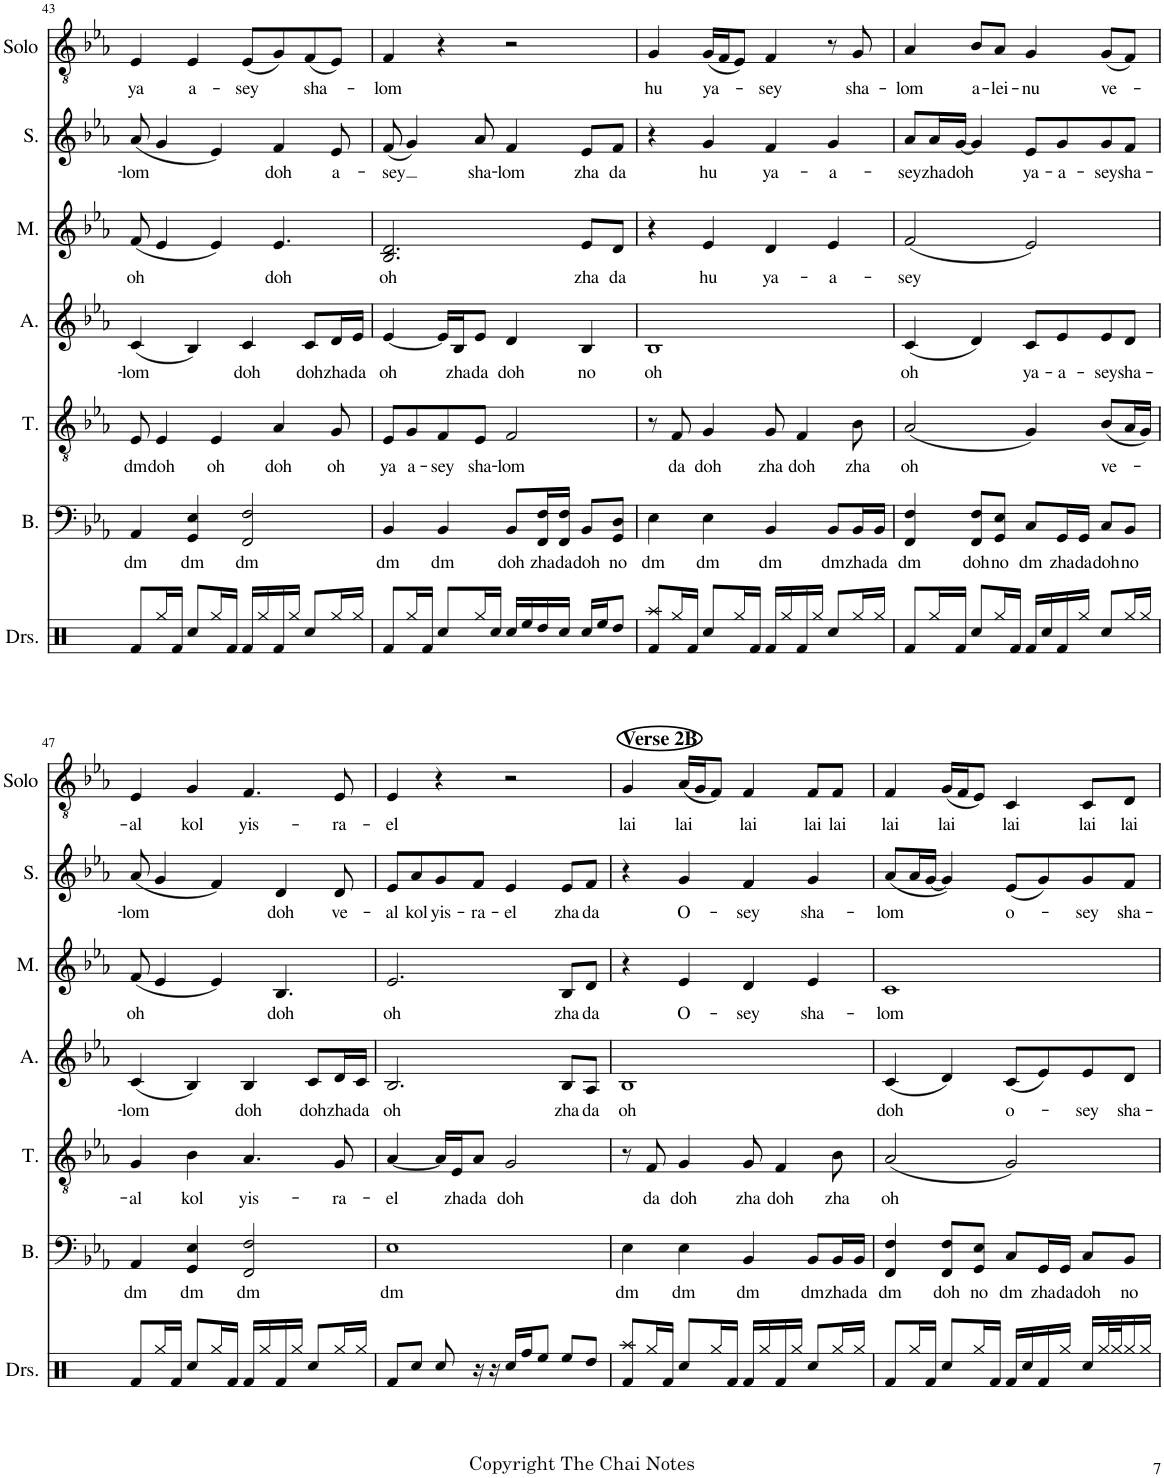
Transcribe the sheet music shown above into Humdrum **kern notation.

**kern	**text	**kern	**text	**kern	**text	**kern	**text	**kern	**text	**kern	**text
*part6	*part6	*part5	*part5	*part4	*part4	*part3	*part3	*part2	*part2	*part1	*part1
*staff6	*staff6	*staff5	*staff5	*staff4	*staff4	*staff3	*staff3	*staff2	*staff2	*staff1	*staff1
*I"Bass	*	*I"Tenor	*	*I"Alto	*	*I"Mezzo	*	*I"Soprano	*	*I"Solo	*
*I'B.	*	*I'T.	*	*I'A.	*	*I'M.	*	*I'S.	*	*I'Solo	*
!!LO:PB:g=z
*clefF4	*	*clefGv2	*	*clefG2	*	*clefG2	*	*clefG2	*	*clefGv2	*
*k[b-e-a-]	*	*k[b-e-a-]	*	*k[b-e-a-]	*	*k[b-e-a-]	*	*k[b-e-a-]	*	*k[b-e-a-]	*
*M4/4	*	*M4/4	*	*M4/4	*	*M4/4	*	*M4/4	*	*M4/4	*
=43	=43	=43	=43	=43	=43	=43	=43	=43	=43	=43	=43
!	!LO:LY:b	!	!LO:LY:b	!	!LO:LY:b	!	!LO:LY:b	!	!LO:LY:b	!	!LO:LY:b
4AA-/	dm	8E-/	dm	(4c/	-lom	(8f/	oh	(8a-/	-lom	4E-/	ya
!	!	!	!LO:LY:b	!	!	!	!	!	!	!	!
.	.	4E-/	doh	.	.	4e-/	.	4g/	.	.	.
!	!LO:LY:b	!	!	!	!	!	!	!	!	!	!LO:LY:b
4GG/ 4E-/	dm	.	.	4B-/)	.	.	.	.	.	4E-/	a-
!	!	!	!LO:LY:b	!	!	!	!	!	!	!	!
.	.	4E-/	oh	.	.	4e-/)	.	4e-/)	.	.	.
!	!LO:LY:b	!	!	!	!LO:LY:b	!	!	!	!	!	!LO:LY:b
2FF/ 2F/	dm	.	.	4c/	doh	.	.	.	.	(8E-/L	-sey
!	!	!	!LO:LY:b	!	!	!	!LO:LY:b	!	!LO:LY:b	!	!
.	.	4A-/	doh	.	.	4.e-/	doh	4f/	doh	8G/)	.
!	!	!	!	!	!LO:LY:b	!	!	!	!	!	!LO:LY:b
.	.	.	.	8c/L	doh	.	.	.	.	(8F/	sha-
!	!	!	!LO:LY:b	!	!LO:LY:b	!	!	!	!LO:LY:b	!	!
.	.	8G/	oh	16d/L	zha	.	.	8e-/	a-	8E-/J)	.
!	!	!	!	!	!LO:LY:b	!	!	!	!	!	!
.	.	.	.	16e-/JJ	da	.	.	.	.	.	.
=44	=44	=44	=44	=44	=44	=44	=44	=44	=44	=44	=44
!	!LO:LY:b	!	!LO:LY:b	!	!LO:LY:b	!	!LO:LY:b	!	!LO:LY:b	!	!LO:LY:b
4BB-/	dm	8E-/L	ya	[4e-/	oh	2.B-/ 2.d/	oh	(8f/	-sey	4F/	-lom
!	!	!	!LO:LY:b	!	!	!	!	!	!	!	!
.	.	8G/	a-	.	.	.	.	4g/)	.	.	.
!	!LO:LY:b	!	!LO:LY:b	!	!	!	!	!	!	!	!
4BB-/	dm	8F/	-sey	16e-/LL]	.	.	.	.	.	4r	.
!	!	!	!	!	!LO:LY:b	!	!	!	!	!	!
.	.	.	.	16B-/J	zha	.	.	.	.	.	.
!	!	!	!LO:LY:b	!	!LO:LY:b	!	!	!	!LO:LY:b	!	!
.	.	8E-/J	sha-	8e-/J	da	.	.	8a-/	sha-	.	.
!	!LO:LY:b	!	!LO:LY:b	!	!LO:LY:b	!	!	!	!LO:LY:b	!	!
8BB-/L	doh	2F/	-lom	4d/	doh	.	.	4f/	-lom	2r	.
!	!LO:LY:b	!	!	!	!	!	!	!	!	!	!
16FF/ 16F/L	zha	.	.	.	.	.	.	.	.	.	.
!	!LO:LY:b	!	!	!	!	!	!	!	!	!	!
16FF/ 16F/JJ	da	.	.	.	.	.	.	.	.	.	.
!	!LO:LY:b	!	!	!	!LO:LY:b	!	!LO:LY:b	!	!LO:LY:b	!	!
8BB-/L	doh	.	.	4B-/	no	8e-/L	zha	8e-/L	zha	.	.
!	!LO:LY:b	!	!	!	!	!	!LO:LY:b	!	!LO:LY:b	!	!
8GG/ 8D/J	no	.	.	.	.	8d/J	da	8f/J	da	.	.
=45	=45	=45	=45	=45	=45	=45	=45	=45	=45	=45	=45
!	!LO:LY:b	!	!	!	!LO:LY:b	!	!	!	!	!	!LO:LY:b
4E-\	dm	8r	.	1B-	oh	4r	.	4r	.	4G/	hu
!	!	!	!LO:LY:b	!	!	!	!	!	!	!	!
.	.	8F/	da	.	.	.	.	.	.	.	.
!	!LO:LY:b	!	!LO:LY:b	!	!	!	!LO:LY:b	!	!LO:LY:b	!	!LO:LY:b
4E-\	dm	4G/	doh	.	.	4e-/	hu	4g/	hu	(16G/LL	ya-
.	.	.	.	.	.	.	.	.	.	16F/J	.
.	.	.	.	.	.	.	.	.	.	8E-/J)	.
!	!LO:LY:b	!	!LO:LY:b	!	!	!	!LO:LY:b	!	!LO:LY:b	!	!LO:LY:b
4BB-/	dm	8G/	zha	.	.	4d/	ya-	4f/	ya-	4F/	-sey
!	!	!	!LO:LY:b	!	!	!	!	!	!	!	!
.	.	4F/	doh	.	.	.	.	.	.	.	.
!	!LO:LY:b	!	!	!	!	!	!LO:LY:b	!	!LO:LY:b	!	!
8BB-/L	dm	.	.	.	.	4e-/	-a-	4g/	-a-	8r	.
!	!LO:LY:b	!	!LO:LY:b	!	!	!	!	!	!	!	!LO:LY:b
16BB-/L	zha	8B-\	zha	.	.	.	.	.	.	8G/	sha-
!	!LO:LY:b	!	!	!	!	!	!	!	!	!	!
16BB-/JJ	da	.	.	.	.	.	.	.	.	.	.
=46	=46	=46	=46	=46	=46	=46	=46	=46	=46	=46	=46
!	!LO:LY:b	!	!LO:LY:b	!	!LO:LY:b	!	!LO:LY:b	!	!LO:LY:b	!	!LO:LY:b
4FF/ 4F/	dm	(2A-/	oh	(4c/	oh	(2f/	-sey	8a-/L	-sey	4A-/	-lom
!	!	!	!	!	!	!	!	!	!LO:LY:b	!	!
.	.	.	.	.	.	.	.	16a-/L	zha	.	.
!	!	!	!	!	!	!	!	!	!LO:LY:b	!	!
.	.	.	.	.	.	.	.	[16g/JJ	doh	.	.
!	!LO:LY:b	!	!	!	!	!	!	!	!	!	!LO:LY:b
8FF/ 8F/L	doh	.	.	4d/)	.	.	.	4g/]	.	8B-/L	a-
!	!LO:LY:b	!	!	!	!	!	!	!	!	!	!LO:LY:b
8GG/ 8E-/J	no	.	.	.	.	.	.	.	.	8A-/J	-lei-
!	!LO:LY:b	!	!	!	!LO:LY:b	!	!	!	!LO:LY:b	!	!LO:LY:b
8C/L	dm	4G/)	.	8c/L	ya-	2e-/)	.	8e-/L	ya-	4G/	-nu
!	!LO:LY:b	!	!	!	!LO:LY:b	!	!	!	!LO:LY:b	!	!
16GG/L	zha	.	.	8e-/	-a-	.	.	8g/	-a-	.	.
!	!LO:LY:b	!	!	!	!	!	!	!	!	!	!
16GG/JJ	da	.	.	.	.	.	.	.	.	.	.
!	!LO:LY:b	!	!LO:LY:b	!	!LO:LY:b	!	!	!	!LO:LY:b	!	!LO:LY:b
8C/L	doh	(8B-/L	ve-	8e-/	-sey	.	.	8g/	-sey	(8G/L	ve-
!	!LO:LY:b	!	!	!	!LO:LY:b	!	!	!	!LO:LY:b	!	!
8BB-/J	no	16A-/L	.	8d/J	sha-	.	.	8f/J	sha-	8F/J)	.
.	.	16G/JJ)	.	.	.	.	.	.	.	.	.
!!LO:LB:g=z
=47	=47	=47	=47	=47	=47	=47	=47	=47	=47	=47	=47
!	!LO:LY:b	!	!LO:LY:b	!	!LO:LY:b	!	!LO:LY:b	!	!LO:LY:b	!	!LO:LY:b
4AA-/	dm	4G/	-al	(4c/	-lom	(8f/	oh	(8a-/	-lom	4E-/	-al
.	.	.	.	.	.	4e-/	.	4g/	.	.	.
!	!LO:LY:b	!	!LO:LY:b	!	!	!	!	!	!	!	!LO:LY:b
4GG/ 4E-/	dm	4B-\	kol	4B-/)	.	.	.	.	.	4G/	kol
.	.	.	.	.	.	4e-/)	.	4f/)	.	.	.
!	!LO:LY:b	!	!LO:LY:b	!	!LO:LY:b	!	!	!	!	!	!LO:LY:b
2FF/ 2F/	dm	4.A-/	yis-	4B-/	doh	.	.	.	.	4.F/	yis-
!	!	!	!	!	!	!	!LO:LY:b	!	!LO:LY:b	!	!
.	.	.	.	.	.	4.B-/	doh	4d/	doh	.	.
!	!	!	!	!	!LO:LY:b	!	!	!	!	!	!
.	.	.	.	8c/L	doh	.	.	.	.	.	.
!	!	!	!LO:LY:b	!	!LO:LY:b	!	!	!	!LO:LY:b	!	!LO:LY:b
.	.	8G/	-ra-	16d/L	zha	.	.	8d/	ve-	8E-/	-ra-
!	!	!	!	!	!LO:LY:b	!	!	!	!	!	!
.	.	.	.	16c/JJ	da	.	.	.	.	.	.
=48	=48	=48	=48	=48	=48	=48	=48	=48	=48	=48	=48
!	!LO:LY:b	!	!LO:LY:b	!	!LO:LY:b	!	!LO:LY:b	!	!LO:LY:b	!	!LO:LY:b
1E-	dm	[4A-/	-el	2.B-/	oh	2.e-/	oh	8e-/L	-al	4E-/	-el
!	!	!	!	!	!	!	!	!	!LO:LY:b	!	!
.	.	.	.	.	.	.	.	8a-/	kol	.	.
!	!	!	!	!	!	!	!	!	!LO:LY:b	!	!
.	.	16A-/LL]	.	.	.	.	.	8g/	yis-	4r	.
!	!	!	!LO:LY:b	!	!	!	!	!	!	!	!
.	.	16E-/J	zha	.	.	.	.	.	.	.	.
!	!	!	!LO:LY:b	!	!	!	!	!	!LO:LY:b	!	!
.	.	8A-/J	da	.	.	.	.	8f/J	-ra-	.	.
!	!	!	!LO:LY:b	!	!	!	!	!	!LO:LY:b	!	!
.	.	2G/	doh	.	.	.	.	4e-/	-el	2r	.
!	!	!	!	!	!LO:LY:b	!	!LO:LY:b	!	!LO:LY:b	!	!
.	.	.	.	8B-/L	zha	8B-/L	zha	8e-/L	zha	.	.
!	!	!	!	!	!LO:LY:b	!	!LO:LY:b	!	!LO:LY:b	!	!
.	.	.	.	8A-/J	da	8d/J	da	8f/J	da	.	.
=49	=49	=49	=49	=49	=49	=49	=49	=49	=49	=49	=49
!	!	!	!	!	!	!	!	!	!	!LO:TX:a:B:t=Verse 2B	!
!	!LO:LY:b	!	!	!	!LO:LY:b	!	!	!	!	!	!LO:LY:b
4E-\	dm	8r	.	1B-	oh	4r	.	4r	.	4G/	lai
!	!	!	!LO:LY:b	!	!	!	!	!	!	!	!
.	.	8F/	da	.	.	.	.	.	.	.	.
!	!LO:LY:b	!	!LO:LY:b	!	!	!	!LO:LY:b	!	!LO:LY:b	!	!LO:LY:b
4E-\	dm	4G/	doh	.	.	4e-/	O-	4g/	O-	(16A-/LL	lai
.	.	.	.	.	.	.	.	.	.	16G/J	.
.	.	.	.	.	.	.	.	.	.	8F/J)	.
!	!LO:LY:b	!	!LO:LY:b	!	!	!	!LO:LY:b	!	!LO:LY:b	!	!LO:LY:b
4BB-/	dm	8G/	zha	.	.	4d/	-sey	4f/	-sey	4F/	lai
!	!	!	!LO:LY:b	!	!	!	!	!	!	!	!
.	.	4F/	doh	.	.	.	.	.	.	.	.
!	!LO:LY:b	!	!	!	!	!	!LO:LY:b	!	!LO:LY:b	!	!LO:LY:b
8BB-/L	dm	.	.	.	.	4e-/	sha-	4g/	sha-	8F/L	lai
!	!LO:LY:b	!	!LO:LY:b	!	!	!	!	!	!	!	!LO:LY:b
16BB-/L	zha	8B-\	zha	.	.	.	.	.	.	8F/J	lai
!	!LO:LY:b	!	!	!	!	!	!	!	!	!	!
16BB-/JJ	da	.	.	.	.	.	.	.	.	.	.
=50	=50	=50	=50	=50	=50	=50	=50	=50	=50	=50	=50
!	!LO:LY:b	!	!LO:LY:b	!	!LO:LY:b	!	!LO:LY:b	!	!LO:LY:b	!	!LO:LY:b
4FF/ 4F/	dm	(2A-/	oh	(4c/	doh	1c	-lom	(8a-/L	-lom	4F/	lai
.	.	.	.	.	.	.	.	16a-/L	.	.	.
.	.	.	.	.	.	.	.	[16g/JJ	.	.	.
!	!LO:LY:b	!	!	!	!	!	!	!	!	!	!LO:LY:b
8FF/ 8F/L	doh	.	.	4d/)	.	.	.	4g/])	.	(16G/LL	lai
.	.	.	.	.	.	.	.	.	.	16F/J	.
!	!LO:LY:b	!	!	!	!	!	!	!	!	!	!
8GG/ 8E-/J	no	.	.	.	.	.	.	.	.	8E-/J)	.
!	!LO:LY:b	!	!	!	!LO:LY:b	!	!	!	!LO:LY:b	!	!LO:LY:b
8C/L	dm	2G/)	.	(8c/L	o-	.	.	(8e-/L	o-	4C/	lai
!	!LO:LY:b	!	!	!	!	!	!	!	!	!	!
16GG/L	zha	.	.	8e-/)	.	.	.	8g/)	.	.	.
!	!LO:LY:b	!	!	!	!	!	!	!	!	!	!
16GG/JJ	da	.	.	.	.	.	.	.	.	.	.
!	!LO:LY:b	!	!	!	!LO:LY:b	!	!	!	!LO:LY:b	!	!LO:LY:b
8C/L	doh	.	.	8e-/	-sey	.	.	8g/	-sey	8C/L	lai
!	!LO:LY:b	!	!	!	!LO:LY:b	!	!	!	!LO:LY:b	!	!LO:LY:b
8BB-/J	no	.	.	8d/J	sha-	.	.	8f/J	sha-	8D/J	lai
=	=	=	=	=	=	=	=	=	=	=	=
*-	*-	*-	*-	*-	*-	*-	*-	*-	*-	*-	*-
